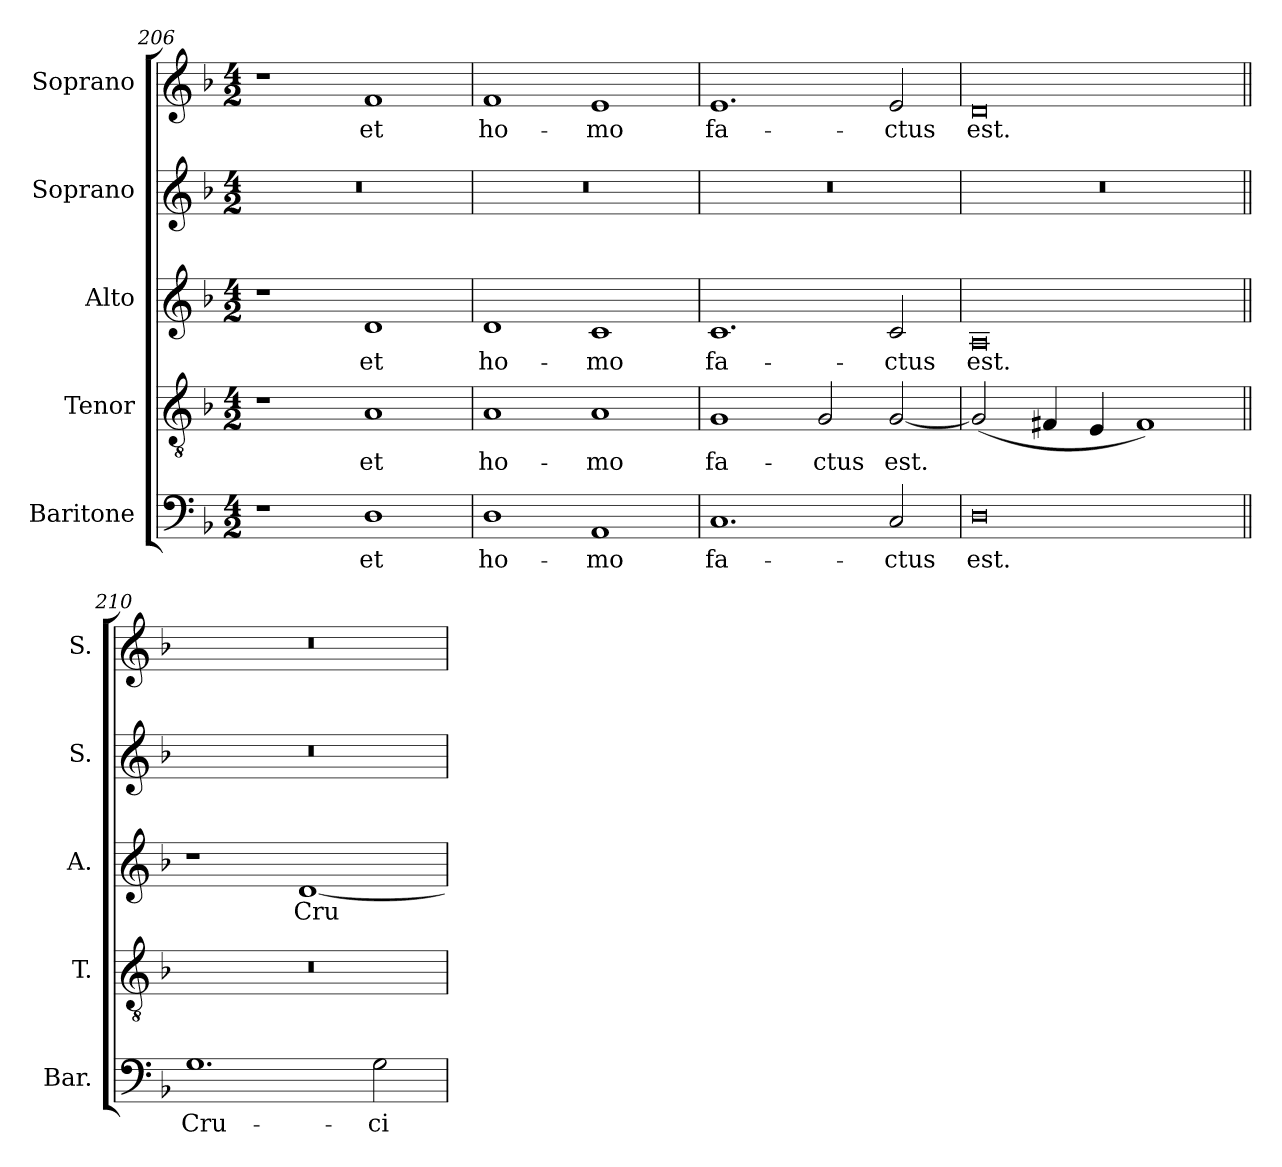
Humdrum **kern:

**kern	**text	**kern	**text	**kern	**text	**kern	**kern	**text
*part5	*part5	*part4	*part4	*part3	*part3	*part2	*part1	*part1
*staff5	*staff5	*staff4	*staff4	*staff3	*staff3	*staff2	*staff1	*staff1
*I"Baritone	*	*I"Tenor	*	*I"Alto	*	*I"Soprano	*I"Soprano	*
*I'Bar.	*	*I'T.	*	*I'A.	*	*I'S.	*I'S.	*
*clefF4	*	*clefGv2	*	*clefG2	*	*clefG2	*clefG2	*
*	*	*ITrd7c12	*	*	*	*	*	*
*k[b-]	*	*k[b-]	*	*k[b-]	*	*k[b-]	*k[b-]	*
*F:	*	*F:	*	*F:	*	*F:	*F:	*
*M4/2	*	*M4/2	*	*M4/2	*	*M4/2	*M4/2	*
=206	=206	=206	=206	=206	=206	=206	=206	=206
!	!	!	!	!	!	!LO:N:vis=1	!	!
1r	.	1r	.	1r	.	0r	1r	.
!	!LO:LY:b:color=#000000	!	!	!	!	!	!	!
!	!	!	!LO:LY:b:color=#000000	!	!	!	!	!
!	!	!	!	!	!LO:LY:b:color=#000000	!	!	!
!	!	!	!	!	!	!	!	!LO:LY:b:color=#000000
1Di	et	1AAi	et	1di	et	.	1fi	et
=207	=207	=207	=207	=207	=207	=207	=207	=207
!	!LO:LY:b:color=#000000	!	!	!	!	!	!	!
!	!	!	!LO:LY:b:color=#000000	!	!	!	!	!
!	!	!	!	!	!LO:LY:b:color=#000000	!LO:N:vis=1	!	!
!	!	!	!	!	!	!	!	!LO:LY:b:color=#000000
1Di	ho-	1AAi	ho-	1di	ho-	0r	1fi	ho-
!	!LO:LY:b:color=#000000	!	!	!	!	!	!	!
!	!	!	!LO:LY:b:color=#000000	!	!	!	!	!
!	!	!	!	!	!LO:LY:b:color=#000000	!	!	!
!	!	!	!	!	!	!	!	!LO:LY:b:color=#000000
1AAi	-mo	1AAi	-mo	1ci	-mo	.	1ei	-mo
=208	=208	=208	=208	=208	=208	=208	=208	=208
!	!LO:LY:b:color=#000000	!	!	!	!	!	!	!
!	!	!	!LO:LY:b:color=#000000	!	!	!	!	!
!	!	!	!	!	!LO:LY:b:color=#000000	!LO:N:vis=1	!	!
!	!	!	!	!	!	!	!	!LO:LY:b:color=#000000
1.Ci	fa-	1GGi	fa-	1.ci	fa-	0r	1.ei	fa-
!	!	!	!LO:LY:b:color=#000000	!	!	!	!	!
.	.	2GGi/	-ctus	.	.	.	.	.
!	!LO:LY:b:color=#000000	!	!	!	!	!	!	!
!	!	!	!LO:LY:b:color=#000000	!	!	!	!	!
!	!	!	!	!	!LO:LY:b:color=#000000	!	!	!
!	!	!	!	!	!	!	!	!LO:LY:b:color=#000000
2Ci/	-ctus	[2GGi/	est.	2ci/	-ctus	.	2ei/	-ctus
=209	=209	=209	=209	=209	=209	=209	=209	=209
!	!LO:LY:b:color=#000000	!	!	!	!	!	!	!
!	!	!	!	!	!LO:LY:b:color=#000000	!LO:N:vis=1	!	!
!	!	!	!	!	!	!	!	!LO:LY:b:color=#000000
0Di	est.	(2GGi/]	.	0Ai	est.	0r	0di	est.
.	.	4FF#Xi/	.	.	.	.	.	.
.	.	4EEi/	.	.	.	.	.	.
.	.	1FF#i)	.	.	.	.	.	.
!!LO:LB:g=z
=210||	=210||	=210||	=210||	=210||	=210||	=210||	=210||	=210||
*	*	*	*	*	*	*	*MM208	*
!	!LO:LY:b:color=#000000	!LO:N:vis=1	!	!	!	!LO:N:vis=1	!LO:N:vis=1	!
1.Gi	Cru-	0r	.	1r	.	0r	0r	.
!	!	!	!	!	!LO:LY:b:color=#000000	!	!	!
.	.	.	.	[1di	Cru-	.	.	.
!	!LO:LY:b:color=#000000	!	!	!	!	!	!	!
2Gi\	-ci-	.	.	.	.	.	.	.
=	=	=	=	=	=	=	=	=
*-	*-	*-	*-	*-	*-	*-	*-	*-
